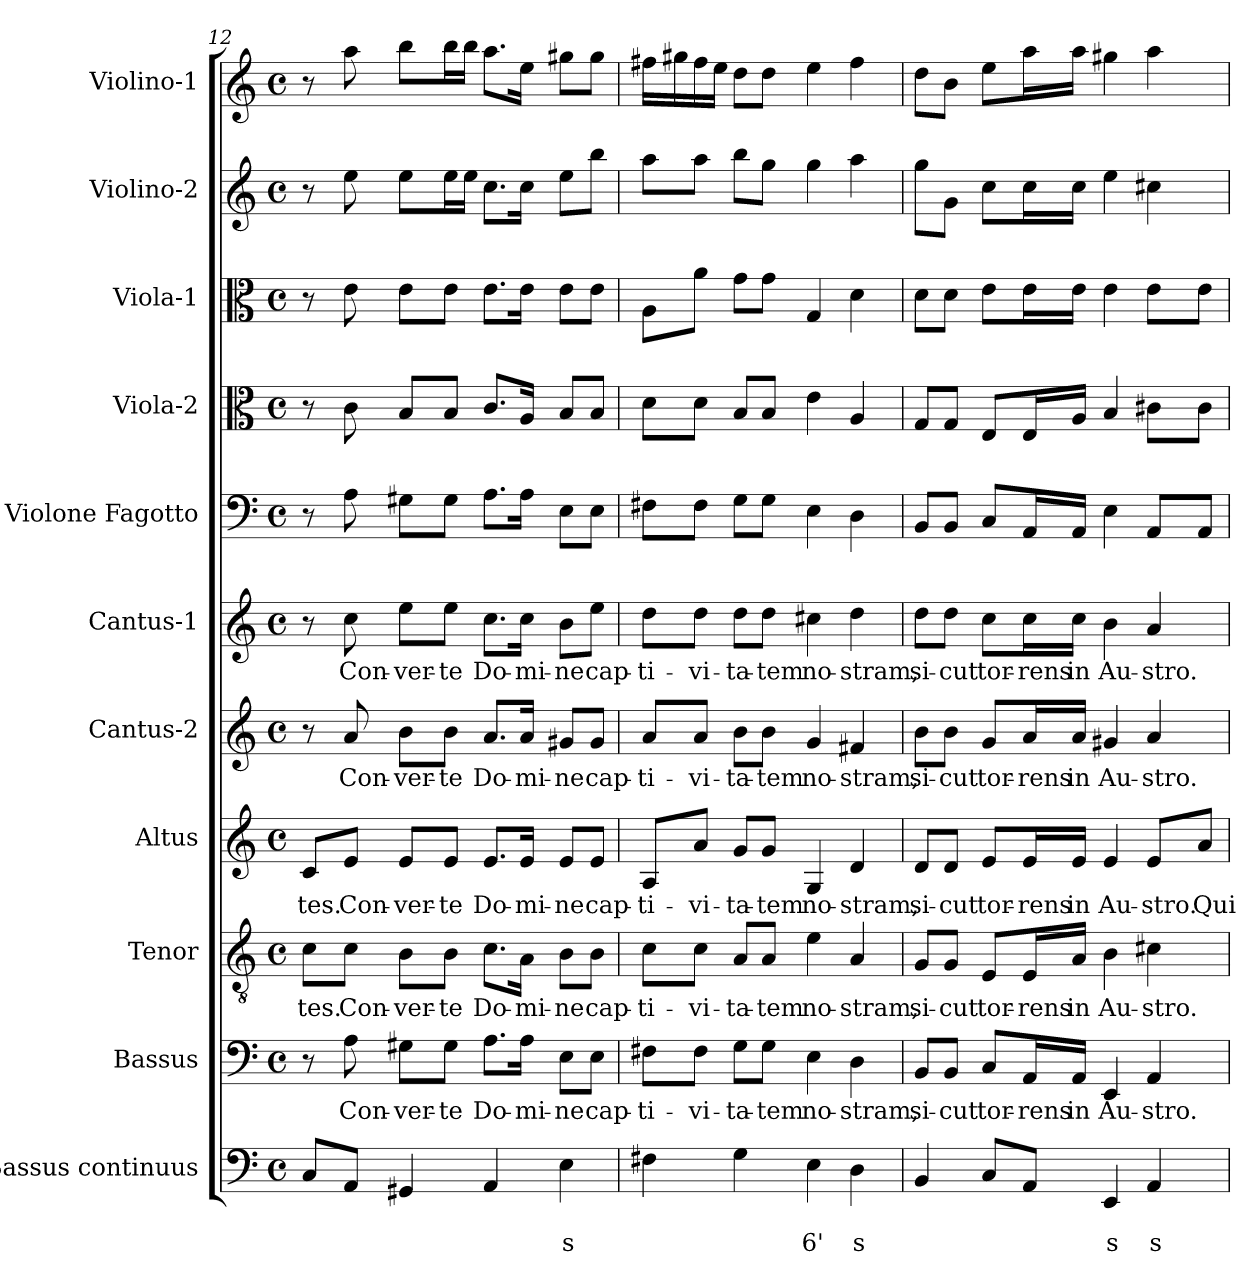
**kern	**text	**text	**kern	**text	**kern	**text	**kern	**text	**kern	**text	**kern	**text	**kern	**kern	**kern	**kern	**kern
*part11	*part11	*part11	*part10	*part10	*part9	*part9	*part8	*part8	*part7	*part7	*part6	*part6	*part5	*part4	*part3	*part2	*part1
*staff11	*staff11	*staff11	*staff10	*staff10	*staff9	*staff9	*staff8	*staff8	*staff7	*staff7	*staff6	*staff6	*staff5	*staff4	*staff3	*staff2	*staff1
*I"Bassus continuus	*	*	*I"Bassus	*	*I"Tenor	*	*I"Altus	*	*I"Cantus-2	*	*I"Cantus-1	*	*I"Violone Fagotto	*I"Viola-2	*I"Viola-1	*I"Violino-2	*I"Violino-1
*clefF4	*	*	*clefF4	*	*clefGv2	*	*clefG2	*	*clefG2	*	*clefG2	*	*clefF4	*clefC3	*clefC3	*clefG2	*clefG2
*k[]	*	*	*k[]	*	*k[]	*	*k[]	*	*k[]	*	*k[]	*	*k[]	*k[]	*k[]	*k[]	*k[]
*C:	*	*	*C:	*	*C:	*	*C:	*	*C:	*	*C:	*	*C:	*C:	*C:	*C:	*C:
*M4/4	*	*	*M4/4	*	*M4/4	*	*M4/4	*	*M4/4	*	*M4/4	*	*M4/4	*M4/4	*M4/4	*M4/4	*M4/4
*met(c)	*	*	*met(c)	*	*met(c)	*	*met(c)	*	*met(c)	*	*met(c)	*	*met(c)	*met(c)	*met(c)	*met(c)	*met(c)
=12	=12	=12	=12	=12	=12	=12	=12	=12	=12	=12	=12	=12	=12	=12	=12	=12	=12
!	!	!	!	!	!	!LO:LY:b	!	!LO:LY:b	!	!	!	!	!	!	!	!	!
8C/L	.	.	8r	.	8c\L	-tes.	8c/L	-tes.	8r	.	8r	.	8r	8r	8r	8r	8r
!	!	!	!	!LO:LY:b	!	!LO:LY:b	!	!LO:LY:b	!	!LO:LY:b	!	!LO:LY:b	!	!	!	!	!
8AA/J	.	.	8A\	Con-	8c\J	Con-	8e/J	Con-	8a/	Con-	8cc\	Con-	8A\	8c\	8e\	8ee\	8aa\
!	!	!	!	!LO:LY:b	!	!LO:LY:b	!	!LO:LY:b	!	!LO:LY:b	!	!LO:LY:b	!	!	!	!	!
4GG#X/	.	.	8G#X\L	-ver-	8B\L	-ver-	8e/L	-ver-	8b\L	-ver-	8ee\L	-ver-	8G#X\L	8B/L	8e\L	8ee\L	8bb\L
!	!	!	!	!LO:LY:b	!	!LO:LY:b	!	!LO:LY:b	!	!LO:LY:b	!	!LO:LY:b	!	!	!	!	!
.	.	.	8G#\J	-te	8B\J	-te	8e/J	-te	8b\J	-te	8ee\J	-te	8G#\J	8B/J	8e\J	16ee\L	16bb\L
.	.	.	.	.	.	.	.	.	.	.	.	.	.	.	.	16ee\JJ	16bb\JJ
!	!	!	!	!LO:LY:b	!	!LO:LY:b	!	!LO:LY:b	!	!LO:LY:b	!	!LO:LY:b	!	!	!	!	!
4AA/	.	.	8.A\L	Do-	8.c\L	Do-	8.e/L	Do-	8.a/L	Do-	8.cc\L	Do-	8.A\L	8.c/L	8.e\L	8.cc\L	8.aa\L
!	!	!	!	!LO:LY:b	!	!LO:LY:b	!	!LO:LY:b	!	!LO:LY:b	!	!LO:LY:b	!	!	!	!	!
.	.	.	16A\Jk	-mi-	16A\Jk	-mi-	16e/Jk	-mi-	16a/Jk	-mi-	16cc\Jk	-mi-	16A\Jk	16A/Jk	16e\Jk	16cc\Jk	16ee\Jk
!	!	!LO:LY:b	!	!LO:LY:b	!	!LO:LY:b	!	!LO:LY:b	!	!LO:LY:b	!	!LO:LY:b	!	!	!	!	!
4E\	.	s	8E\L	-ne	8B\L	-ne	8e/L	-ne	8g#X/L	-ne	8b\L	-ne	8E\L	8B/L	8e\L	8ee\L	8gg#X\L
!	!	!	!	!LO:LY:b	!	!LO:LY:b	!	!LO:LY:b	!	!LO:LY:b	!	!LO:LY:b	!	!	!	!	!
.	.	.	8E\J	cap-	8B\J	cap-	8e/J	cap-	8g#/J	cap-	8ee\J	cap-	8E\J	8B/J	8e\J	8bb\J	8gg#\J
!!LO:PB:g=z
=13	=13	=13	=13	=13	=13	=13	=13	=13	=13	=13	=13	=13	=13	=13	=13	=13	=13
!	!	!	!	!LO:LY:b	!	!LO:LY:b	!	!LO:LY:b	!	!LO:LY:b	!	!LO:LY:b	!	!	!	!	!
4F#X\	.	.	8F#X\L	-ti-	8c\L	-ti-	8A/L	-ti-	8a/L	-ti-	8dd\L	-ti-	8F#X\L	8d\L	8A\L	8aa\L	16ff#X\LL
.	.	.	.	.	.	.	.	.	.	.	.	.	.	.	.	.	16gg#X\
!	!	!	!	!LO:LY:b	!	!LO:LY:b	!	!LO:LY:b	!	!LO:LY:b	!	!LO:LY:b	!	!	!	!	!
.	.	.	8F#\J	-vi-	8c\J	-vi-	8a/J	-vi-	8a/J	-vi-	8dd\J	-vi-	8F#\J	8d\J	8a\J	8aa\J	16ff#\
.	.	.	.	.	.	.	.	.	.	.	.	.	.	.	.	.	16ee\JJ
!	!	!	!	!LO:LY:b	!	!LO:LY:b	!	!LO:LY:b	!	!LO:LY:b	!	!LO:LY:b	!	!	!	!	!
4G\	.	.	8G\L	-ta-	8A/L	-ta-	8g/L	-ta-	8b\L	-ta-	8dd\L	-ta-	8G\L	8B/L	8g\L	8bb\L	8dd\L
!	!	!	!	!LO:LY:b	!	!LO:LY:b	!	!LO:LY:b	!	!LO:LY:b	!	!LO:LY:b	!	!	!	!	!
.	.	.	8G\J	-tem	8A/J	-tem	8g/J	-tem	8b\J	-tem	8dd\J	-tem	8G\J	8B/J	8g\J	8gg\J	8dd\J
!	!	!LO:LY:b	!	!LO:LY:b	!	!LO:LY:b	!	!LO:LY:b	!	!LO:LY:b	!	!LO:LY:b	!	!	!	!	!
4E\	.	6'	4E\	no-	4e\	no-	4G/	no-	4g/	no-	4cc#X\	no-	4E\	4e\	4G/	4gg\	4ee\
!	!	!LO:LY:b	!	!LO:LY:b	!	!LO:LY:b	!	!LO:LY:b	!	!LO:LY:b	!	!LO:LY:b	!	!	!	!	!
4D\	.	s	4D\	-stram,	4A/	-stram,	4d/	-stram,	4f#X/	-stram,	4dd\	-stram,	4D\	4A/	4d\	4aa\	4ff#\
=14	=14	=14	=14	=14	=14	=14	=14	=14	=14	=14	=14	=14	=14	=14	=14	=14	=14
!	!	!	!	!LO:LY:b	!	!LO:LY:b	!	!LO:LY:b	!	!LO:LY:b	!	!LO:LY:b	!	!	!	!	!
4BB/	.	.	8BB/L	si-	8G/L	si-	8d/L	si-	8b\L	si-	8dd\L	si-	8BB/L	8G/L	8d\L	8gg\L	8dd\L
!	!	!	!	!LO:LY:b	!	!LO:LY:b	!	!LO:LY:b	!	!LO:LY:b	!	!LO:LY:b	!	!	!	!	!
.	.	.	8BB/J	-cut	8G/J	-cut	8d/J	-cut	8b\J	-cut	8dd\J	-cut	8BB/J	8G/J	8d\J	8g\J	8b\J
!	!	!	!	!LO:LY:b	!	!LO:LY:b	!	!LO:LY:b	!	!LO:LY:b	!	!LO:LY:b	!	!	!	!	!
8C/L	.	.	8C/L	tor-	8E/L	tor-	8e/L	tor-	8g/L	tor-	8cc\L	tor-	8C/L	8E/L	8e\L	8cc\L	8ee\L
!	!	!	!	!LO:LY:b	!	!LO:LY:b	!	!LO:LY:b	!	!LO:LY:b	!	!LO:LY:b	!	!	!	!	!
8AA/J	.	.	16AA/L	-rens	16E/L	-rens	16e/L	-rens	16a/L	-rens	16cc\L	-rens	16AA/L	16E/L	16e\L	16cc\L	16aa\L
!	!	!	!	!LO:LY:b	!	!LO:LY:b	!	!LO:LY:b	!	!LO:LY:b	!	!LO:LY:b	!	!	!	!	!
.	.	.	16AA/JJ	in	16A/JJ	in	16e/JJ	in	16a/JJ	in	16cc\JJ	in	16AA/JJ	16A/JJ	16e\JJ	16cc\JJ	16aa\JJ
!	!	!LO:LY:b	!	!LO:LY:b	!	!LO:LY:b	!	!LO:LY:b	!	!LO:LY:b	!	!LO:LY:b	!	!	!	!	!
4EE/	.	s	4EE/	Au-	4B\	Au-	4e/	Au-	4g#X/	Au-	4b\	Au-	4E\	4B/	4e\	4ee\	4gg#X\
!	!	!LO:LY:b	!	!LO:LY:b	!	!LO:LY:b	!	!LO:LY:b	!	!LO:LY:b	!	!LO:LY:b	!	!	!	!	!
4AA/	.	s	4AA/	-stro.	4c#X\	-stro.	8e/L	-stro.	4a/	-stro.	4a/	-stro.	8AA/L	8c#X\L	8e\L	4cc#X\	4aa\
!	!	!	!	!	!	!	!	!LO:LY:b	!	!	!	!	!	!	!	!	!
.	.	.	.	.	.	.	8a/J	Qui	.	.	.	.	8AA/J	8c#\J	8e\J	.	.
=	=	=	=	=	=	=	=	=	=	=	=	=	=	=	=	=	=
*-	*-	*-	*-	*-	*-	*-	*-	*-	*-	*-	*-	*-	*-	*-	*-	*-	*-
